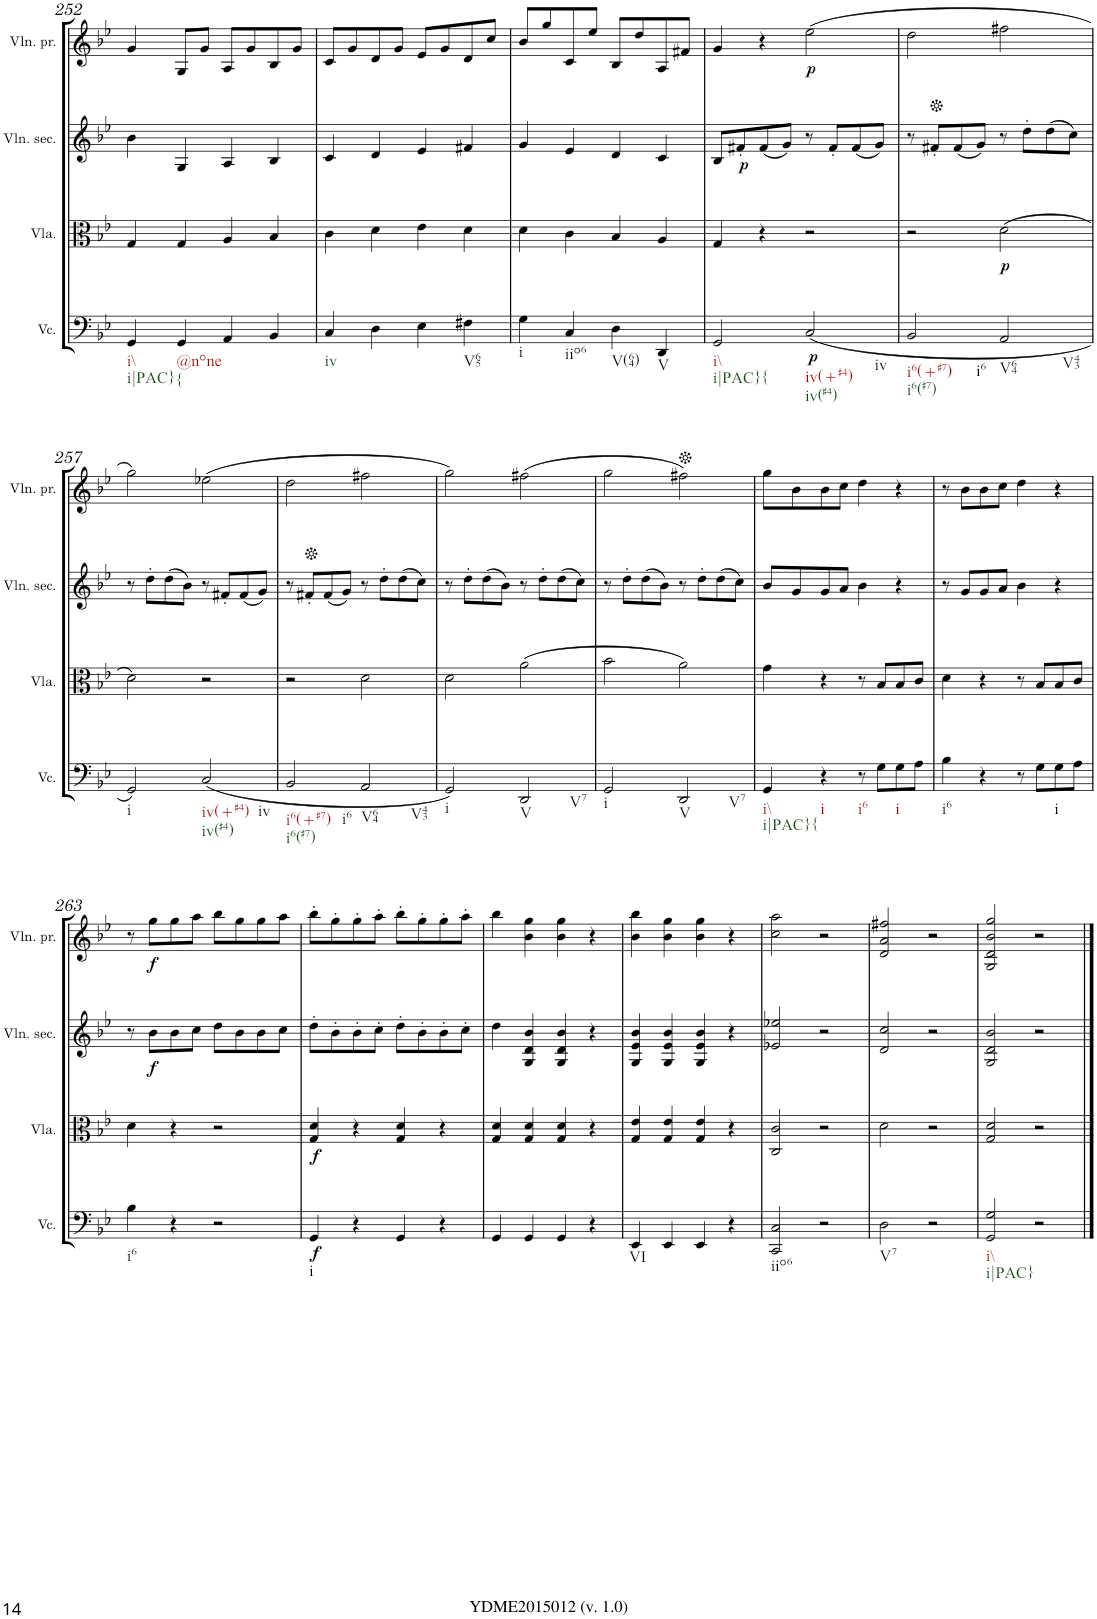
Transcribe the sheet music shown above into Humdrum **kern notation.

**kern	**dynam	**kern	**dynam	**kern	**dynam	**kern	**dynam
*part4	*part4	*part3	*part3	*part2	*part2	*part1	*part1
*staff4	*staff4	*staff3	*staff3	*staff2	*staff2	*staff1	*staff1
*I"Violoncelle	*	*I"Viola	*	*I"Violino secondo	*	*I"Violino primo	*
*I'Vc.	*	*I'Vla.	*	*I'Vln. sec.	*	*I'Vln. pr.	*
!!LO:PB:g=z
*clefF4	*	*clefC3	*	*clefG2	*	*clefG2	*
*k[b-e-]	*	*k[b-e-]	*	*k[b-e-]	*	*k[b-e-]	*
*M2/2	*	*M2/2	*	*M2/2	*	*M2/2	*
=252	=252	=252	=252	=252	=252	=252	=252
!LO:TX:b:t=i\\	!	!	!	!	!	!	!
!LO:TX:b:t=i|PAC}	!	!	!	!	!	!	!
4GG/	.	4G/	.	4b-\	.	4g/	.
!LO:TX:b:t=@none	!	!	!	!	!	!	!
!LO:TX:b:t={	!	!	!	!	!	!	!
4GG/	.	4G/	.	4G/	.	8G/L	.
.	.	.	.	.	.	8g/J	.
4AA/	.	4A/	.	4A/	.	8A/L	.
.	.	.	.	.	.	8g/	.
4BB-/	.	4B-/	.	4B-/	.	8B-/	.
.	.	.	.	.	.	8g/J	.
=253	=253	=253	=253	=253	=253	=253	=253
!LO:TX:b:t=iv	!	!	!	!	!	!	!
4C/	.	4c\	.	4c/	.	8c/L	.
.	.	.	.	.	.	8g/	.
4D\	.	4d\	.	4d/	.	8d/	.
.	.	.	.	.	.	8g/J	.
4E-\	.	4e-\	.	4e-/	.	8e-/L	.
.	.	.	.	.	.	8g/	.
!LO:TX:b:t=V65	!	!	!	!	!	!	!
4F#X\	.	4d\	.	4f#X/	.	8d/	.
.	.	.	.	.	.	8cc/J	.
=254	=254	=254	=254	=254	=254	=254	=254
!LO:TX:b:t=i	!	!	!	!	!	!	!
4G\	.	4d\	.	4g/	.	8b-/L	.
.	.	.	.	.	.	8gg/	.
!LO:TX:b:t=iio6	!	!	!	!	!	!	!
4C/	.	4c\	.	4e-/	.	8c/	.
.	.	.	.	.	.	8ee-/J	.
!LO:TX:b:t=V(64)	!	!	!	!	!	!	!
4D\	.	4B-/	.	4d/	.	8B-/L	.
.	.	.	.	.	.	8dd/	.
!LO:TX:b:t=V	!	!	!	!	!	!	!
4DD/	.	4A/	.	4c/	.	8A/	.
.	.	.	.	.	.	8f#X/J	.
=255	=255	=255	=255	=255	=255	=255	=255
!LO:TX:b:t=i\\	!	!	!	!	!	!	!
!LO:TX:b:t=i|PAC}{	!	!	!	!	!	!	!
2GG/	.	4G/	.	8B-/L	.	4g/	.
!	!	!	!	!	!LO:DY:b	!	!
.	.	.	.	8f#X'/	p	.	.
.	.	4r	.	(<8f#/	.	4r	.
.	.	.	.	8g/J)	.	.	.
!LO:TX:b:t=iv(+#4)	!	!	!	!	!	!	!
!LO:TX:b:t=iv(#4)	!	!	!	!	!	!	!
!LO:TX:b:t=iv	!	!	!	!	!	!	!
!	!LO:DY:b	!	!	!	!	!	!LO:DY:b
(<2C/	p	2r	.	8r	.	(>2ee-\	p
.	.	.	.	8f#'/L	.	.	.
.	.	.	.	(<8f#/	.	.	.
.	.	.	.	8g/J)	.	.	.
=256	=256	=256	=256	=256	=256	=256	=256
!LO:TX:b:t=i6(+#7)	!	!	!	!	!	!	!
!LO:TX:b:t=i6(#7)	!	!	!	!	!	!	!
!LO:TX:b:t=i6	!	!	!	!	!	!	!
2BB-/	.	2r	.	8r	.	2dd\	.
.	.	.	.	8f#X'/L	.	.	.
.	.	.	.	(<8f#/	.	.	.
.	.	.	.	8g/J)	.	.	.
!LO:TX:b:t=V64	!	!	!	!	!	!	!
!LO:TX:b:t=V43	!	!	!	!	!	!	!
!	!	!	!LO:DY:b	!	!	!	!
2AA/	.	(>2d\	p	8r	.	2ff#X\	.
.	.	.	.	8dd'\L	.	.	.
.	.	.	.	(>8dd\	.	.	.
.	.	.	.	8cc\J)	.	.	.
!!LO:LB:g=z
=257	=257	=257	=257	=257	=257	=257	=257
!LO:TX:b:t=i	!	!	!	!	!	!	!
2GG/)	.	2d\)	.	8r	.	2gg\)	.
.	.	.	.	8dd'\L	.	.	.
.	.	.	.	(>8dd\	.	.	.
.	.	.	.	8b-\J)	.	.	.
!LO:TX:b:t=iv(+#4)	!	!	!	!	!	!	!
!LO:TX:b:t=iv(#4)	!	!	!	!	!	!	!
!LO:TX:b:t=iv	!	!	!	!	!	!	!
(<2C/	.	2r	.	8r	.	(>2ee-X\	.
.	.	.	.	8f#X'/L	.	.	.
.	.	.	.	(<8f#/	.	.	.
.	.	.	.	8g/J)	.	.	.
=258	=258	=258	=258	=258	=258	=258	=258
!LO:TX:b:t=i6(+#7)	!	!	!	!	!	!	!
!LO:TX:b:t=i6(#7)	!	!	!	!	!	!	!
!LO:TX:b:t=i6	!	!	!	!	!	!	!
2BB-/	.	2r	.	8r	.	2dd\	.
.	.	.	.	8f#X'/L	.	.	.
.	.	.	.	(<8f#/	.	.	.
.	.	.	.	8g/J)	.	.	.
!LO:TX:b:t=V64	!	!	!	!	!	!	!
!LO:TX:b:t=V43	!	!	!	!	!	!	!
2AA/	.	2d\	.	8r	.	2ff#X\	.
.	.	.	.	8dd'\L	.	.	.
.	.	.	.	(>8dd\	.	.	.
.	.	.	.	8cc\J)	.	.	.
=259	=259	=259	=259	=259	=259	=259	=259
!LO:TX:b:t=i	!	!	!	!	!	!	!
2GG/)	.	2d\	.	8r	.	2gg\)	.
.	.	.	.	8dd'\L	.	.	.
.	.	.	.	(>8dd\	.	.	.
.	.	.	.	8b-\J)	.	.	.
!LO:TX:b:t=V	!	!	!	!	!	!	!
!LO:TX:b:t=V7	!	!	!	!	!	!	!
2DD/	.	(>2a\	.	8r	.	(>2ff#X\	.
.	.	.	.	8dd'\L	.	.	.
.	.	.	.	(>8dd\	.	.	.
.	.	.	.	8cc\J)	.	.	.
=260	=260	=260	=260	=260	=260	=260	=260
!LO:TX:b:t=i	!	!	!	!	!	!	!
2GG/	.	2b-\	.	8r	.	2gg\	.
.	.	.	.	8dd'\L	.	.	.
.	.	.	.	(>8dd\	.	.	.
.	.	.	.	8b-\J)	.	.	.
!LO:TX:b:t=V	!	!	!	!	!	!	!
!LO:TX:b:t=V7	!	!	!	!	!	!	!
2DD/	.	2a\)	.	8r	.	2ff#X\)	.
.	.	.	.	8dd'\L	.	.	.
.	.	.	.	(>8dd\	.	.	.
.	.	.	.	8cc\J)	.	.	.
=261	=261	=261	=261	=261	=261	=261	=261
!LO:TX:b:t=i\\	!	!	!	!	!	!	!
!LO:TX:b:t=i|PAC}{	!	!	!	!	!	!	!
4GG/	.	4g\	.	8b-/L	.	8gg\L	.
.	.	.	.	8g/	.	8b-\	.
!LO:TX:b:t=i	!	!	!	!	!	!	!
4r	.	4r	.	8g/	.	8b-\	.
.	.	.	.	8a/J	.	8cc\J	.
!LO:TX:b:t=i6	!	!	!	!	!	!	!
8r	.	8r	.	4b-\	.	4dd\	.
8G\L	.	8B-/L	.	.	.	.	.
!LO:TX:b:t=i	!	!	!	!	!	!	!
8G\	.	8B-/	.	4r	.	4r	.
8A\J	.	8c/J	.	.	.	.	.
=262	=262	=262	=262	=262	=262	=262	=262
!LO:TX:b:t=i6	!	!	!	!	!	!	!
4B-\	.	4d\	.	8r	.	8r	.
.	.	.	.	8g/L	.	8b-\L	.
4r	.	4r	.	8g/	.	8b-\	.
.	.	.	.	8a/J	.	8cc\J	.
8r	.	8r	.	4b-\	.	4dd\	.
8G\L	.	8B-/L	.	.	.	.	.
!LO:TX:b:t=i	!	!	!	!	!	!	!
8G\	.	8B-/	.	4r	.	4r	.
8A\J	.	8c/J	.	.	.	.	.
!!LO:LB:g=z
=263	=263	=263	=263	=263	=263	=263	=263
!LO:TX:b:t=i6	!	!	!	!	!	!	!
4B-\	.	4d\	.	8r	.	8r	.
!	!	!	!	!	!LO:DY:b	!	!LO:DY:b
.	.	.	.	8b-\L	f	8gg\L	f
4r	.	4r	.	8b-\	.	8gg\	.
.	.	.	.	8cc\J	.	8aa\J	.
2r	.	2r	.	8dd\L	.	8bb-\L	.
.	.	.	.	8b-\	.	8gg\	.
.	.	.	.	8b-\	.	8gg\	.
.	.	.	.	8cc\J	.	8aa\J	.
=264	=264	=264	=264	=264	=264	=264	=264
!LO:TX:b:t=i	!	!	!	!	!	!	!
!	!LO:DY:b	!	!LO:DY:b	!	!	!	!
4GG/	f	4G/ 4d/	f	8dd'\L	.	8bb-'\L	.
.	.	.	.	8b-'\	.	8gg'\	.
4r	.	4r	.	8b-'\	.	8gg'\	.
.	.	.	.	8cc'\J	.	8aa'\J	.
4GG/	.	4G/ 4d/	.	8dd'\L	.	8bb-'\L	.
.	.	.	.	8b-'\	.	8gg'\	.
4r	.	4r	.	8b-'\	.	8gg'\	.
.	.	.	.	8cc'\J	.	8aa'\J	.
=265	=265	=265	=265	=265	=265	=265	=265
4GG/	.	4G/ 4d/	.	4dd\	.	4bb-\	.
4GG/	.	4G/ 4d/	.	4G/ 4d/ 4b-/	.	4b-\ 4gg\	.
4GG/	.	4G/ 4d/	.	4G/ 4d/ 4b-/	.	4b-\ 4gg\	.
4r	.	4r	.	4r	.	4r	.
=266	=266	=266	=266	=266	=266	=266	=266
!LO:TX:b:t=VI	!	!	!	!	!	!	!
4EE-/	.	4G/ 4e-/	.	4G/ 4e-/ 4b-/	.	4b-\ 4bb-\	.
4EE-/	.	4G/ 4e-/	.	4G/ 4e-/ 4b-/	.	4b-\ 4gg\	.
4EE-/	.	4G/ 4e-/	.	4G/ 4e-/ 4b-/	.	4b-\ 4gg\	.
4r	.	4r	.	4r	.	4r	.
=267	=267	=267	=267	=267	=267	=267	=267
!LO:TX:b:t=iio6	!	!	!	!	!	!	!
2CC/ 2C/	.	2C/ 2c/	.	2e-X/ 2ee-X/	.	2cc\ 2aa\	.
2r	.	2r	.	2r	.	2r	.
=268	=268	=268	=268	=268	=268	=268	=268
!LO:TX:b:t=V7	!	!	!	!	!	!	!
2D\	.	2d\	.	2d/ 2cc/	.	2d/ 2a/ 2ff#X/	.
2r	.	2r	.	2r	.	2r	.
=269	=269	=269	=269	=269	=269	=269	=269
!LO:TX:b:t=i\\	!	!	!	!	!	!	!
!LO:TX:b:t=i|PAC}	!	!	!	!	!	!	!
2GG/ 2G/	.	2G/ 2d/	.	2G/ 2d/ 2b-/	.	2G/ 2d/ 2b-/ 2gg/	.
2r	.	2r	.	2r	.	2r	.
==	==	==	==	==	==	==	==
*-	*-	*-	*-	*-	*-	*-	*-
